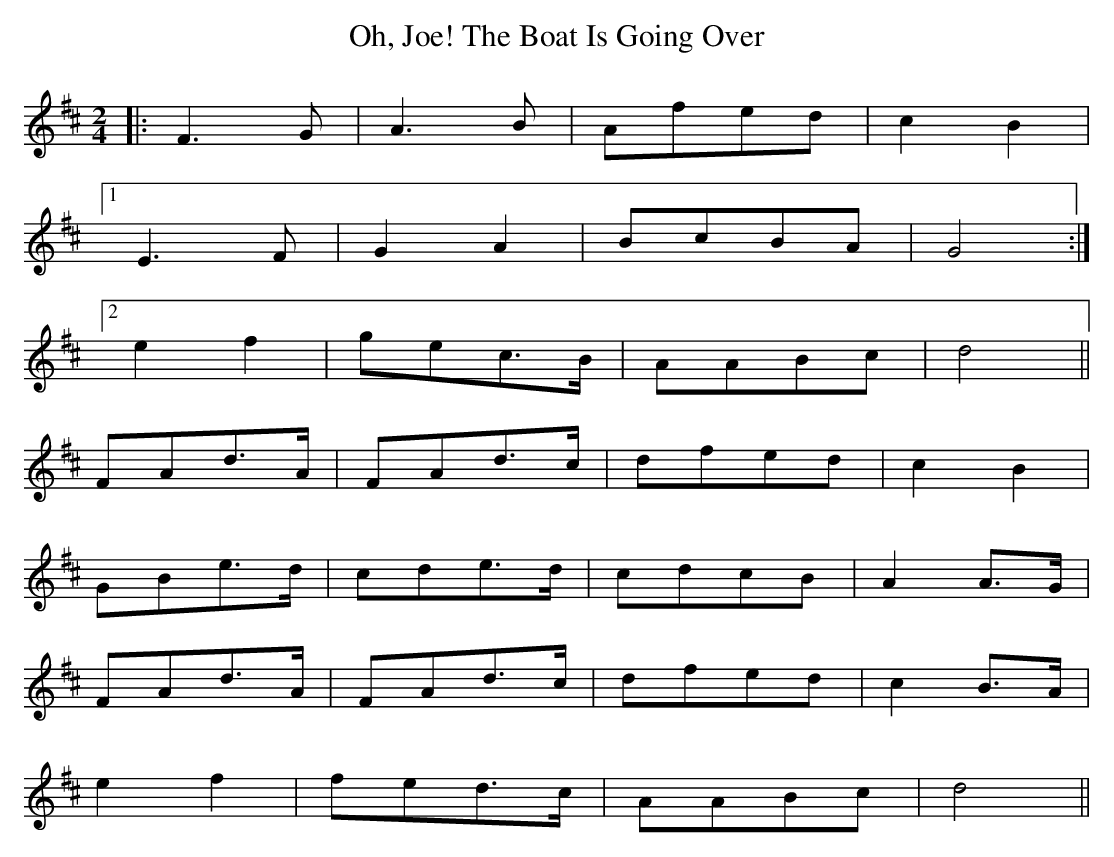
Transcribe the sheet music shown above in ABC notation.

X:1
T: Oh, Joe! The Boat Is Going Over
M: 2/4
L: 1/8
K: Dmaj
|:F3G|A3B|Afed|c2B2|
[1E3F|G2A2|BcBA|G4:|
[2e2f2|gec>B|AABc|d4||
FAd>A|FAd>c|dfed|c2B2|
GBe>d|cde>d|cdcB|A2A>G|
FAd>A|FAd>c|dfed|c2B>A|
e2f2|fed>c|AABc|d4||
